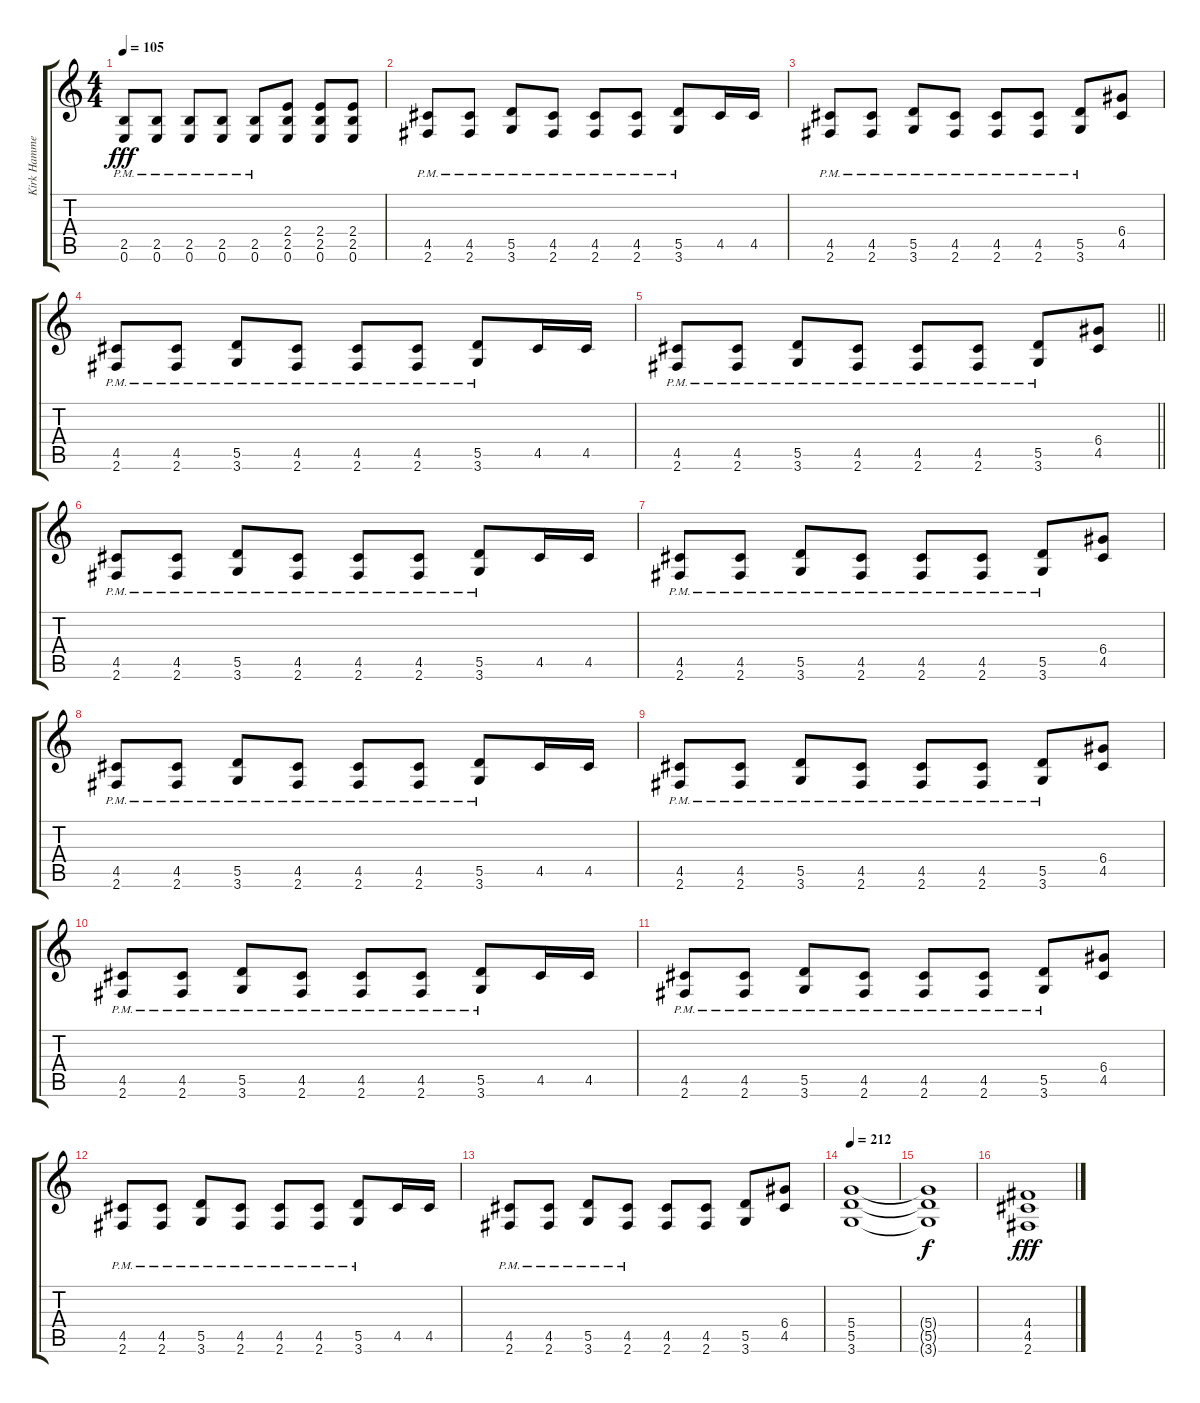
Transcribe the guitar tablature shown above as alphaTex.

\track ("Kirk Hammet" "Kirk Hamme") {instrument distortionguitar}
\staff {score tabs}
\tuning (E4 B3 G3 D3 A2 E2) {hide}
\ts (4 4)
\tempo 105
\clef g2
\ks c
(2.5{pm} 0.6{pm}).8{dy fff} (2.5{pm} 0.6{pm}).8 (2.5{pm} 0.6{pm}).8 (2.5{pm} 0.6{pm}).8 (2.5{pm} 0.6{pm}).8 (2.4 2.5 0.6).8 (2.4 2.5 0.6).8 (2.4 2.5 0.6).8 |
(4.5{pm} 2.6{pm}).8 (4.5{pm} 2.6{pm}).8 (5.5{pm} 3.6{pm}).8 (4.5{pm} 2.6{pm}).8 (4.5{pm} 2.6{pm}).8 (4.5{pm} 2.6{pm}).8 (5.5{pm} 3.6{pm}).8 4.5.16 4.5.16 |
(4.5{pm} 2.6{pm}).8 (4.5{pm} 2.6{pm}).8 (5.5{pm} 3.6{pm}).8 (4.5{pm} 2.6{pm}).8 (4.5{pm} 2.6{pm}).8 (4.5{pm} 2.6{pm}).8 (5.5{pm} 3.6{pm}).8 (6.4 4.5).8 |
(4.5{pm} 2.6{pm}).8 (4.5{pm} 2.6{pm}).8 (5.5{pm} 3.6{pm}).8 (4.5{pm} 2.6{pm}).8 (4.5{pm} 2.6{pm}).8 (4.5{pm} 2.6{pm}).8 (5.5{pm} 3.6{pm}).8 4.5.16 4.5.16 |
\barLineRight lightlight
(4.5{pm} 2.6{pm}).8 (4.5{pm} 2.6{pm}).8 (5.5{pm} 3.6{pm}).8 (4.5{pm} 2.6{pm}).8 (4.5{pm} 2.6{pm}).8 (4.5{pm} 2.6{pm}).8 (5.5{pm} 3.6{pm}).8 (6.4 4.5).8 |
(4.5{pm} 2.6{pm}).8 (4.5{pm} 2.6{pm}).8 (5.5{pm} 3.6{pm}).8 (4.5{pm} 2.6{pm}).8 (4.5{pm} 2.6{pm}).8 (4.5{pm} 2.6{pm}).8 (5.5{pm} 3.6{pm}).8 4.5.16 4.5.16 |
(4.5{pm} 2.6{pm}).8 (4.5{pm} 2.6{pm}).8 (5.5{pm} 3.6{pm}).8 (4.5{pm} 2.6{pm}).8 (4.5{pm} 2.6{pm}).8 (4.5{pm} 2.6{pm}).8 (5.5{pm} 3.6{pm}).8 (6.4 4.5).8 |
(4.5{pm} 2.6{pm}).8 (4.5{pm} 2.6{pm}).8 (5.5{pm} 3.6{pm}).8 (4.5{pm} 2.6{pm}).8 (4.5{pm} 2.6{pm}).8 (4.5{pm} 2.6{pm}).8 (5.5{pm} 3.6{pm}).8 4.5.16 4.5.16 |
(4.5{pm} 2.6{pm}).8 (4.5{pm} 2.6{pm}).8 (5.5{pm} 3.6{pm}).8 (4.5{pm} 2.6{pm}).8 (4.5{pm} 2.6{pm}).8 (4.5{pm} 2.6{pm}).8 (5.5{pm} 3.6{pm}).8 (6.4 4.5).8 |
(4.5{pm} 2.6{pm}).8 (4.5{pm} 2.6{pm}).8 (5.5{pm} 3.6{pm}).8 (4.5{pm} 2.6{pm}).8 (4.5{pm} 2.6{pm}).8 (4.5{pm} 2.6{pm}).8 (5.5{pm} 3.6{pm}).8 4.5.16 4.5.16 |
(4.5{pm} 2.6{pm}).8 (4.5{pm} 2.6{pm}).8 (5.5{pm} 3.6{pm}).8 (4.5{pm} 2.6{pm}).8 (4.5{pm} 2.6{pm}).8 (4.5{pm} 2.6{pm}).8 (5.5{pm} 3.6{pm}).8 (6.4 4.5).8 |
(4.5{pm} 2.6{pm}).8 (4.5{pm} 2.6{pm}).8 (5.5{pm} 3.6{pm}).8 (4.5{pm} 2.6{pm}).8 (4.5{pm} 2.6{pm}).8 (4.5{pm} 2.6{pm}).8 (5.5{pm} 3.6{pm}).8 4.5.16 4.5.16 |
(4.5{pm} 2.6{pm}).8 (4.5{pm} 2.6{pm}).8 (5.5{pm} 3.6{pm}).8 (4.5{pm} 2.6{pm}).8 (4.5 2.6).8 (4.5 2.6).8 (5.5 3.6).8 (6.4 4.5).8 |
\tempo 212
(5.4 5.5 3.6).1 |
(5.4{t} 5.5{t} 3.6{t}).1{dy f} |
(4.4 4.5 2.6).1{dy fff}
